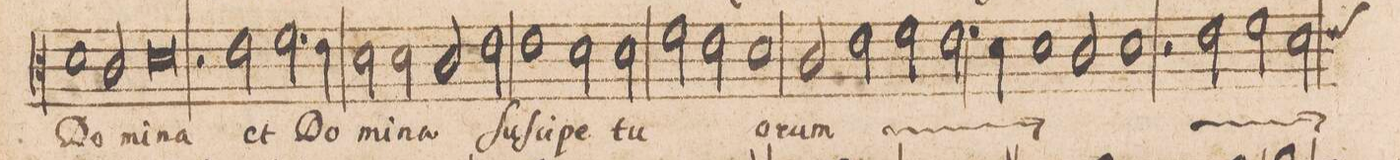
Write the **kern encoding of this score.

**kern	**text
*I"CANTVS.	*
*clefC3	*
*k[]	*
*met(C|)	*
*M2/1	*
1d	Do-
=25-	=25-
2c/	-mi-
0d	-na
=26-	=26-
2r	.
2e\	et
=27-	=27-
2.f\	.
4e\	Do-
2d\	-mi-
2d\	-na
=28-	=28-
2c/	.
2e\	ſu-
1e	-ſci-
=29-	=29-
2d\	-pe
2d\	tu-
2f\	.
2e\	.
=30-	=30-
1d	-o-
2c/	-rum
*	*ij
2e\	ſu-
=31-	=31-
2f\	-ſci-
2.e\	-pe
4d\	tu-
1d	-o-
=32-	=32-
2c/	.
1d	-rum
=33-	=33-
2r	.
2e\	ſu-
2f\	-ſci-
*custos:e	*
2d\	-pe
=34-	=34-
*-	*-
